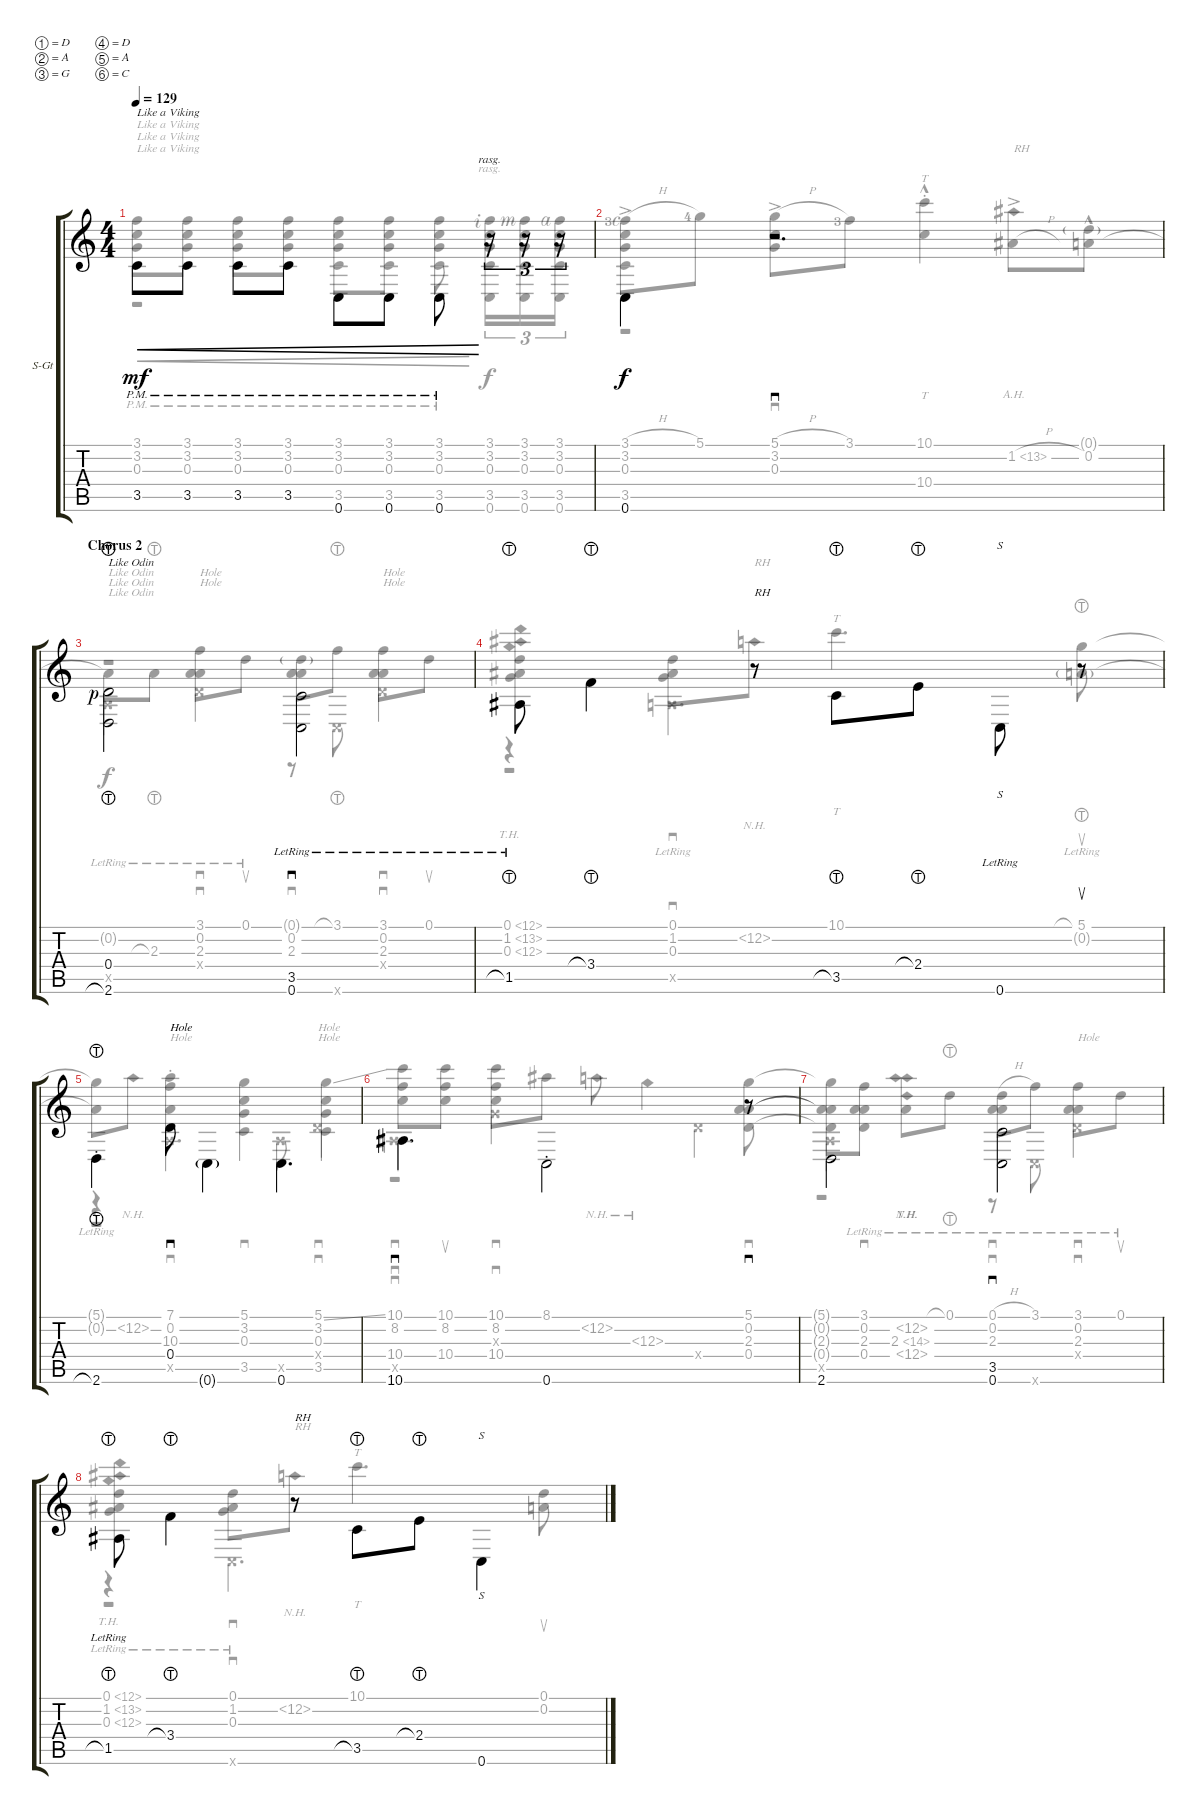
\defaultSystemsLayout 4
\bracketExtendMode groupsimilarinstruments
\firstSystemTrackNameOrientation horizontal
\otherSystemsTrackNameOrientation horizontal
\track ("Steel Guitar" "S-Gt") {instrument acousticguitarsteel}
\staff {score tabs}
\tuning (D4 A3 G3 D3 A2 C2)
\voice
\ts (4 4)
\tempo 129
\clef g2
\scale
0.525575
\ks c
3.5{pm}.8{txt "Like a Viking" cre dy mf beam invert} 3.5{pm}.8{cre} 3.5{pm}.8{cre beam invert} 3.5{pm}.8{cre} 0.6{pm}.8{cre beam invert} 0.6{pm}.8{cre} 0.6{pm}.8{cre beam invert} r.16{tu (3 2) rasg amitriplet} r.16{tu (3 2) beam invert} r.16{tu (3 2)} |
\scale
0.473698 0.6.4{dy f beam invert} r.2{d sd} |
\section ("" "Chorus 2")
\scale
0.511152 (2.6{lht} 0.4{rf 1}).2{txt "Like Odin" beam invert} (0.6{lr} 3.5{lr}).2{sd beam invert} |
\scale
0.488735 1.5{lht lr}.8{beam invert} 3.4{lht}.4{beam invert} r.8{txt "RH" beam invert} 3.5{lht}.8{beam invert} 2.4{lht}.8 0.6{lr}.8{s beam invert} r.8{su beam invert} |
\scale
0.51032 2.6{lht st}.4{beam invert} 0.4.8{sd txt "Hole" beam invert} 0.6{g}.4{beam invert} 0.6.4{d beam invert} |
\scale
0.489593 10.6.4{d sd beam invert} 0.6{st}.2{beam invert} r.8{sd} |
\scale
0.521403 2.6.2{beam invert} (0.6 3.5).2{sd beam invert} |
\scale
0.478577 1.5{lht lr}.8{beam invert} 3.4{lht}.4{beam invert} r.8{txt "RH" beam invert} 3.5{lht}.8{beam invert} 2.4{lht}.8 0.6.4{s beam invert}
\voice
\clef g2
\ottava regular
\simile none
\scale
0.525575
\ks c
(3.1{pm} 3.2{pm} 0.3{pm}).8{txt "Like a Viking" cre dy mf} (3.1{pm} 3.2{pm} 0.3{pm}).8{cre} (3.1{pm} 3.2{pm} 0.3{pm}).8{cre} (3.1{pm} 3.2{pm} 0.3{pm}).8{cre} (3.1{pm} 3.2{pm} 0.3{pm} 3.5{pm}).8{cre} (3.1{pm} 3.2{pm} 0.3{pm} 3.5{pm}).8{cre} (3.1{pm} 3.2{pm} 0.3{pm} 3.5{pm}).8{cre} (3.5 0.3 3.2 3.1{rf 2} 0.6).16{tu (3 2) rasg amitriplet dy f} (3.1{rf 3} 3.2 0.3 3.5 0.6).16{tu (3 2)} (3.1{rf 4} 3.2 0.3 3.5 0.6).16{tu (3 2)} |
\scale
0.473698 (3.5 0.3 3.2 3.1{h ac lf 4 rf 5}).8 5.1{lf 5}.8 (5.1{h ac} 3.2 0.3).8{sd} 3.1{lf 4}.8 (10.1{hac st} 10.4{st}).4{tt} 1.2{ah 12 h ac}.8{txt "RH"} (0.2{hac} 0.1{g}).8 |
\scale
0.511152 0.2{lr t}.8{txt "Like Odin"} 2.3{lht lr}.8 (2.3{lr} 0.2 3.1).8{sd txt "Hole"} 0.1{lr}.8{su} (2.3 0.2 0.1{g}).8{sd} 3.1{lht}.8 (3.1 0.2 2.3).8{sd txt "Hole"} 0.1.8{su} |
\scale
0.488735 (0.1{th 12} 1.2{th 12} 0.3{th 12}).4 (0.1{lr} 1.2 0.3).8{sd} 12.2{nh}.8{txt "RH"} 10.1.4{tt d} (5.1{lht} 0.2{g lr}).8{su} |
\scale
0.51032 (5.1{t} 0.2{lr t}).8 12.2{nh}.8 (10.3 0.2{st} 7.1).4{sd txt "Hole"} (5.1 3.2 0.3 3.5).4{sd} (5.1{ss} 3.2 0.3 3.5).4{sd txt "Hole"} |
\scale
0.489593 (10.4 8.2 10.1).8{sd} (10.1 8.2 10.4).8{su} (10.1 8.2 10.4).8{sd} 8.1.8 12.2{nh}.8 12.3{nh}.4 (0.4 2.3 0.2 5.1).8{sd} |
\scale
0.521403 (5.1{t} 0.2{t} 2.3{t} 0.4{t}).8 (0.4 2.3 0.2{lr} 3.1).8{sd} (12.2{nh lr} 12.4{nh} 2.3{th 12}).8 0.1{lht lr}.8 (2.3{lr} 0.2 0.1{h}).8{sd} 3.1{lr}.8 (3.1{lr} 0.2 2.3).8{sd} 0.1{lr}.8{su} |
\scale
0.478577 (0.1{th 12 lr} 1.2{th 12} 0.3{th 12}).4 (0.1{lr} 1.2 0.3).8{sd} 12.2{nh}.8{txt "RH"} 10.1.4{tt d} (0.1 0.2).8{su}
\voice
\clef g2
\ottava regular
\simile none
\scale
0.525575
\ks c
r.1{txt "Like a Viking" dy mf} |
\scale
0.473698 r.1 |
\scale
0.511152 0.5{x}.4{txt "Like Odin" dy f} 0.4{x}.4{sd txt "Hole"} r.8{sd} 0.6{x}.8 0.4{x}.4{sd txt "Hole"} |
\scale
0.488735 r.4 0.5{x}.2{d sd} |
\scale
0.51032 r.4 0.5{x}.4{d sd txt "Hole"} 0.5{x}.8 0.4{x}.4{sd txt "Hole"} |
\scale
0.489593 0.5{x}.4{sd} 0.3{x}.2{sd} 0.4{x}.4 |
\scale
0.521403 0.5{x}.2 r.8{sd} 0.6{x}.8 0.4{x}.4{sd txt "Hole"} |
\scale
0.478577 r.4 0.6{x}.2{d sd}
\voice
\clef g2
\ottava regular
\simile none
\scale
0.525575
\ks c
r.1{txt "Like a Viking" dy mp} |
\scale
0.473698 r.1 |
\scale
0.511152 r.1{txt "Like Odin"} |
\scale
0.488735 r.1 |
\scale
0.51032 r.1 |
\scale
0.489593 r.1{sd} |
\scale
0.521403 r.1 |
\scale
0.478577 r.1
